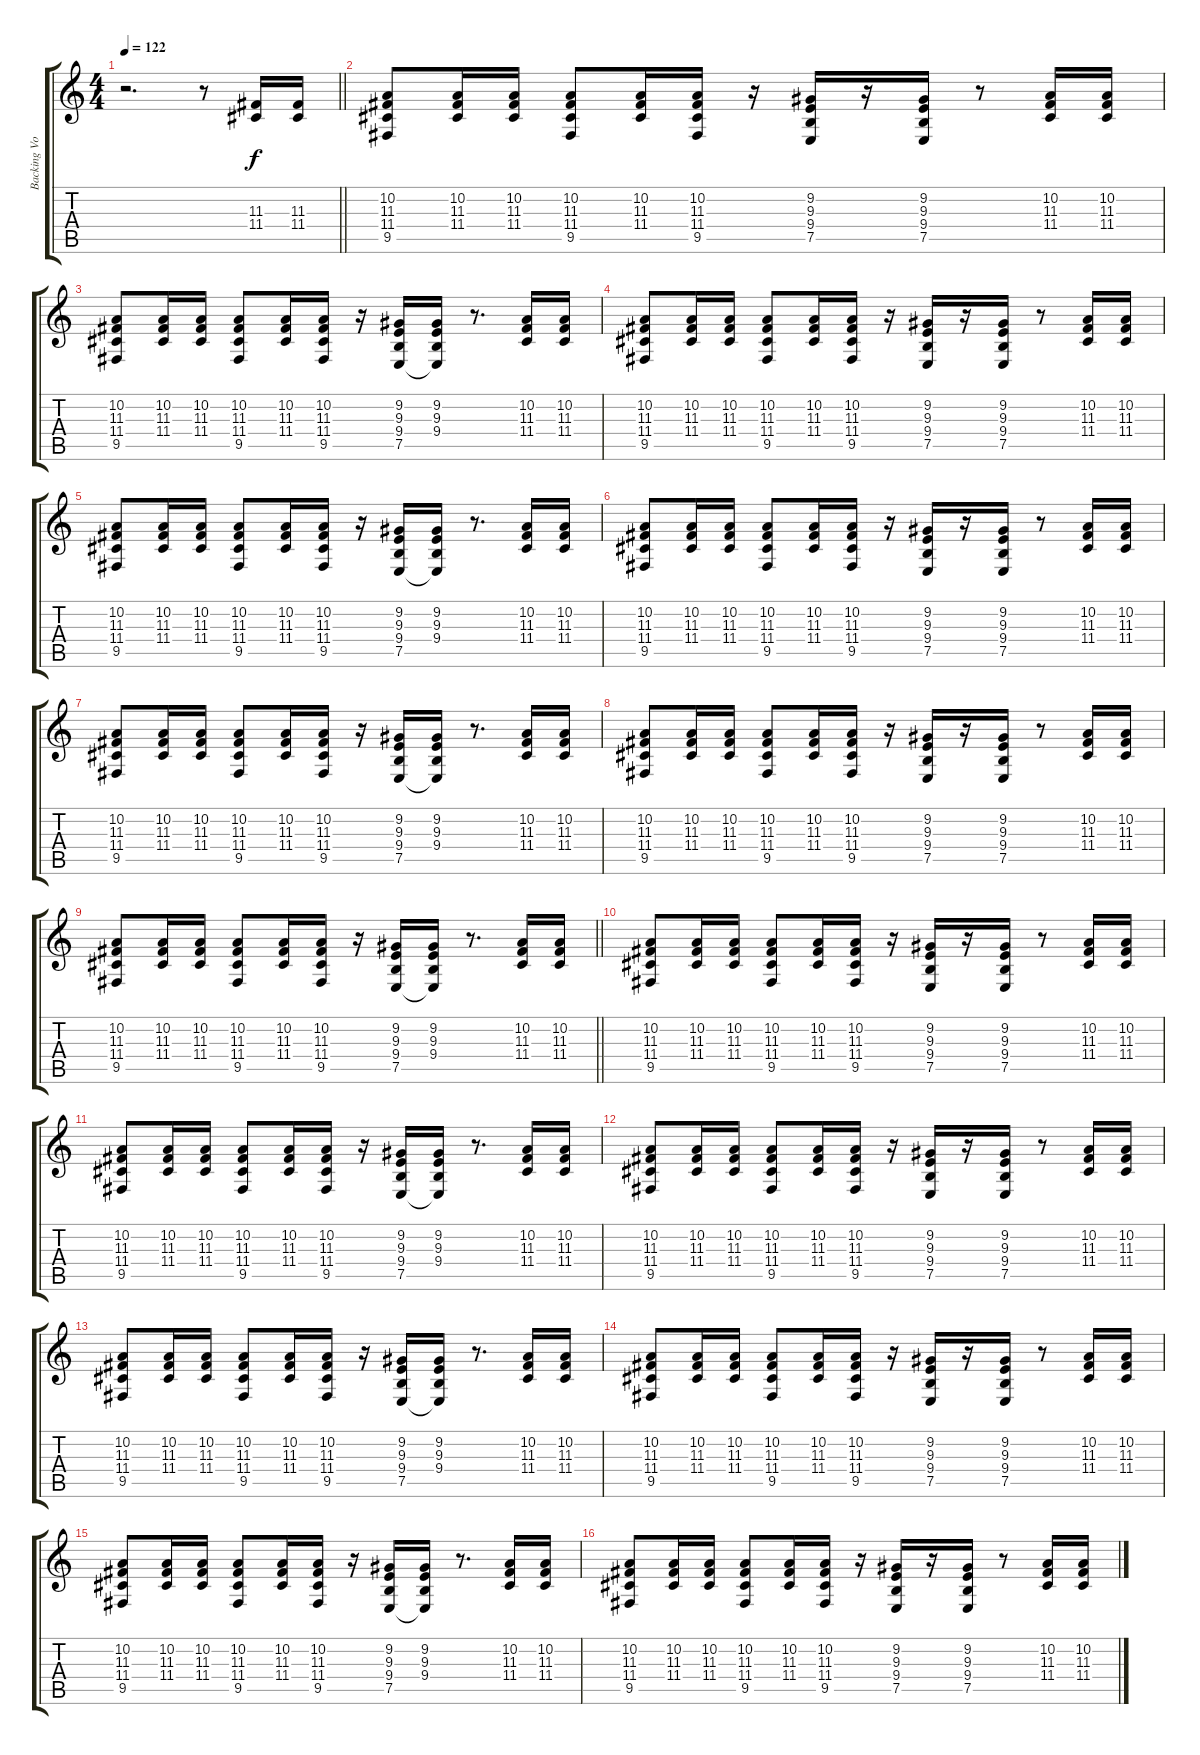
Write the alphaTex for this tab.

\track ("Backing Vocals" "Backing Vo") {instrument tangoaccordion}
\staff {score tabs}
\tuning (E4 B3 G3 D3 A2 E2) {hide}
\ts (4 4)
\tempo 122
\clef g2
\barLineRight lightlight
\ks c
r.2{d dy f} r.8 (11.3 11.4).16 (11.3 11.4).16 |
\section ("" "")
(10.2 11.3 11.4 9.5).8 (10.2 11.3 11.4).16 (10.2 11.3 11.4).16 (10.2 11.3 11.4 9.5).8 (10.2 11.3 11.4).16 (10.2 11.3 11.4 9.5).16 r.16 (9.2 9.3 9.4 7.5).16 r.16 (9.2 9.3 9.4 7.5).16 r.8 (10.2 11.3 11.4).16 (10.2 11.3 11.4).16 |
(10.2 11.3 11.4 9.5).8 (10.2 11.3 11.4).16 (10.2 11.3 11.4).16 (10.2 11.3 11.4 9.5).8 (10.2 11.3 11.4).16 (10.2 11.3 11.4 9.5).16 r.16 (9.2 9.3 9.4 7.5).16 (9.2 9.3 9.4 7.5{t}).16 r.8{d} (10.2 11.3 11.4).16 (10.2 11.3 11.4).16 |
(10.2 11.3 11.4 9.5).8{volume 6} (10.2 11.3 11.4).16 (10.2 11.3 11.4).16 (10.2 11.3 11.4 9.5).8 (10.2 11.3 11.4).16 (10.2 11.3 11.4 9.5).16 r.16 (9.2 9.3 9.4 7.5).16 r.16 (9.2 9.3 9.4 7.5).16 r.8 (10.2 11.3 11.4).16 (10.2 11.3 11.4).16 |
(10.2 11.3 11.4 9.5).8 (10.2 11.3 11.4).16 (10.2 11.3 11.4).16 (10.2 11.3 11.4 9.5).8 (10.2 11.3 11.4).16 (10.2 11.3 11.4 9.5).16 r.16 (9.2 9.3 9.4 7.5).16 (9.2 9.3 9.4 7.5{t}).16 r.8{d} (10.2 11.3 11.4).16 (10.2 11.3 11.4).16 |
(10.2 11.3 11.4 9.5).8 (10.2 11.3 11.4).16 (10.2 11.3 11.4).16 (10.2 11.3 11.4 9.5).8 (10.2 11.3 11.4).16 (10.2 11.3 11.4 9.5).16 r.16 (9.2 9.3 9.4 7.5).16 r.16 (9.2 9.3 9.4 7.5).16 r.8 (10.2 11.3 11.4).16 (10.2 11.3 11.4).16 |
(10.2 11.3 11.4 9.5).8 (10.2 11.3 11.4).16 (10.2 11.3 11.4).16 (10.2 11.3 11.4 9.5).8 (10.2 11.3 11.4).16 (10.2 11.3 11.4 9.5).16 r.16 (9.2 9.3 9.4 7.5).16 (9.2 9.3 9.4 7.5{t}).16 r.8{d} (10.2 11.3 11.4).16 (10.2 11.3 11.4).16 |
(10.2 11.3 11.4 9.5).8 (10.2 11.3 11.4).16 (10.2 11.3 11.4).16 (10.2 11.3 11.4 9.5).8 (10.2 11.3 11.4).16 (10.2 11.3 11.4 9.5).16 r.16 (9.2 9.3 9.4 7.5).16 r.16 (9.2 9.3 9.4 7.5).16 r.8 (10.2 11.3 11.4).16 (10.2 11.3 11.4).16 |
\barLineRight lightlight
(10.2 11.3 11.4 9.5).8 (10.2 11.3 11.4).16 (10.2 11.3 11.4).16 (10.2 11.3 11.4 9.5).8 (10.2 11.3 11.4).16 (10.2 11.3 11.4 9.5).16 r.16 (9.2 9.3 9.4 7.5).16 (9.2 9.3 9.4 7.5{t}).16 r.8{d} (10.2 11.3 11.4).16 (10.2 11.3 11.4).16 |
\section ("" "")
(10.2 11.3 11.4 9.5).8 (10.2 11.3 11.4).16 (10.2 11.3 11.4).16 (10.2 11.3 11.4 9.5).8 (10.2 11.3 11.4).16 (10.2 11.3 11.4 9.5).16 r.16 (9.2 9.3 9.4 7.5).16 r.16 (9.2 9.3 9.4 7.5).16 r.8 (10.2 11.3 11.4).16 (10.2 11.3 11.4).16 |
(10.2 11.3 11.4 9.5).8 (10.2 11.3 11.4).16 (10.2 11.3 11.4).16 (10.2 11.3 11.4 9.5).8 (10.2 11.3 11.4).16 (10.2 11.3 11.4 9.5).16 r.16 (9.2 9.3 9.4 7.5).16 (9.2 9.3 9.4 7.5{t}).16 r.8{d} (10.2 11.3 11.4).16 (10.2 11.3 11.4).16 |
(10.2 11.3 11.4 9.5).8 (10.2 11.3 11.4).16 (10.2 11.3 11.4).16 (10.2 11.3 11.4 9.5).8 (10.2 11.3 11.4).16 (10.2 11.3 11.4 9.5).16 r.16 (9.2 9.3 9.4 7.5).16 r.16 (9.2 9.3 9.4 7.5).16 r.8 (10.2 11.3 11.4).16 (10.2 11.3 11.4).16 |
(10.2 11.3 11.4 9.5).8 (10.2 11.3 11.4).16 (10.2 11.3 11.4).16 (10.2 11.3 11.4 9.5).8 (10.2 11.3 11.4).16 (10.2 11.3 11.4 9.5).16 r.16 (9.2 9.3 9.4 7.5).16 (9.2 9.3 9.4 7.5{t}).16 r.8{d} (10.2 11.3 11.4).16 (10.2 11.3 11.4).16 |
(10.2 11.3 11.4 9.5).8 (10.2 11.3 11.4).16 (10.2 11.3 11.4).16 (10.2 11.3 11.4 9.5).8 (10.2 11.3 11.4).16 (10.2 11.3 11.4 9.5).16 r.16 (9.2 9.3 9.4 7.5).16 r.16 (9.2 9.3 9.4 7.5).16 r.8 (10.2 11.3 11.4).16 (10.2 11.3 11.4).16 |
(10.2 11.3 11.4 9.5).8 (10.2 11.3 11.4).16 (10.2 11.3 11.4).16 (10.2 11.3 11.4 9.5).8 (10.2 11.3 11.4).16 (10.2 11.3 11.4 9.5).16 r.16 (9.2 9.3 9.4 7.5).16 (9.2 9.3 9.4 7.5{t}).16 r.8{d} (10.2 11.3 11.4).16 (10.2 11.3 11.4).16 |
(10.2 11.3 11.4 9.5).8 (10.2 11.3 11.4).16 (10.2 11.3 11.4).16 (10.2 11.3 11.4 9.5).8 (10.2 11.3 11.4).16 (10.2 11.3 11.4 9.5).16 r.16 (9.2 9.3 9.4 7.5).16 r.16 (9.2 9.3 9.4 7.5).16 r.8 (10.2 11.3 11.4).16 (10.2 11.3 11.4).16
